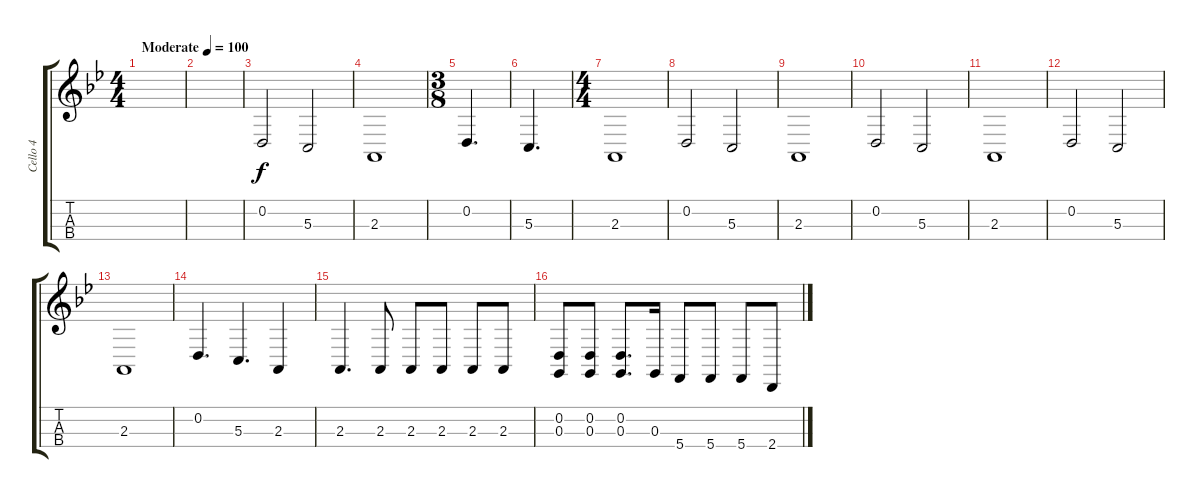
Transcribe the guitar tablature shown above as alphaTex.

\track ("Cello 4" "Cello 4") {instrument cello}
\staff {score tabs}
\tuning (A3 D3 G2 C2) {hide}
\ts (4 4)
\tempo (100 "Moderate")
\clef g2
\ks bb
|
|
0.2.2 5.3.2 |
2.3.1 |
\ts (3 8)
0.2.4{d} |
5.3.4{d} |
\ts (4 4)
2.3.1 |
0.2.2 5.3.2 |
2.3.1 |
0.2.2 5.3.2 |
2.3.1 |
0.2.2 5.3.2 |
2.3.1 |
0.2.4{d volume 11} 5.3.4{d} 2.3.4 |
2.3.4{d} 2.3.8 2.3.8 2.3.8 2.3.8 2.3.8 |
(0.2 0.3).8 (0.2 0.3).8 (0.2 0.3).8{d} 0.3.16 5.4.8 5.4.8 5.4.8 2.4.8
